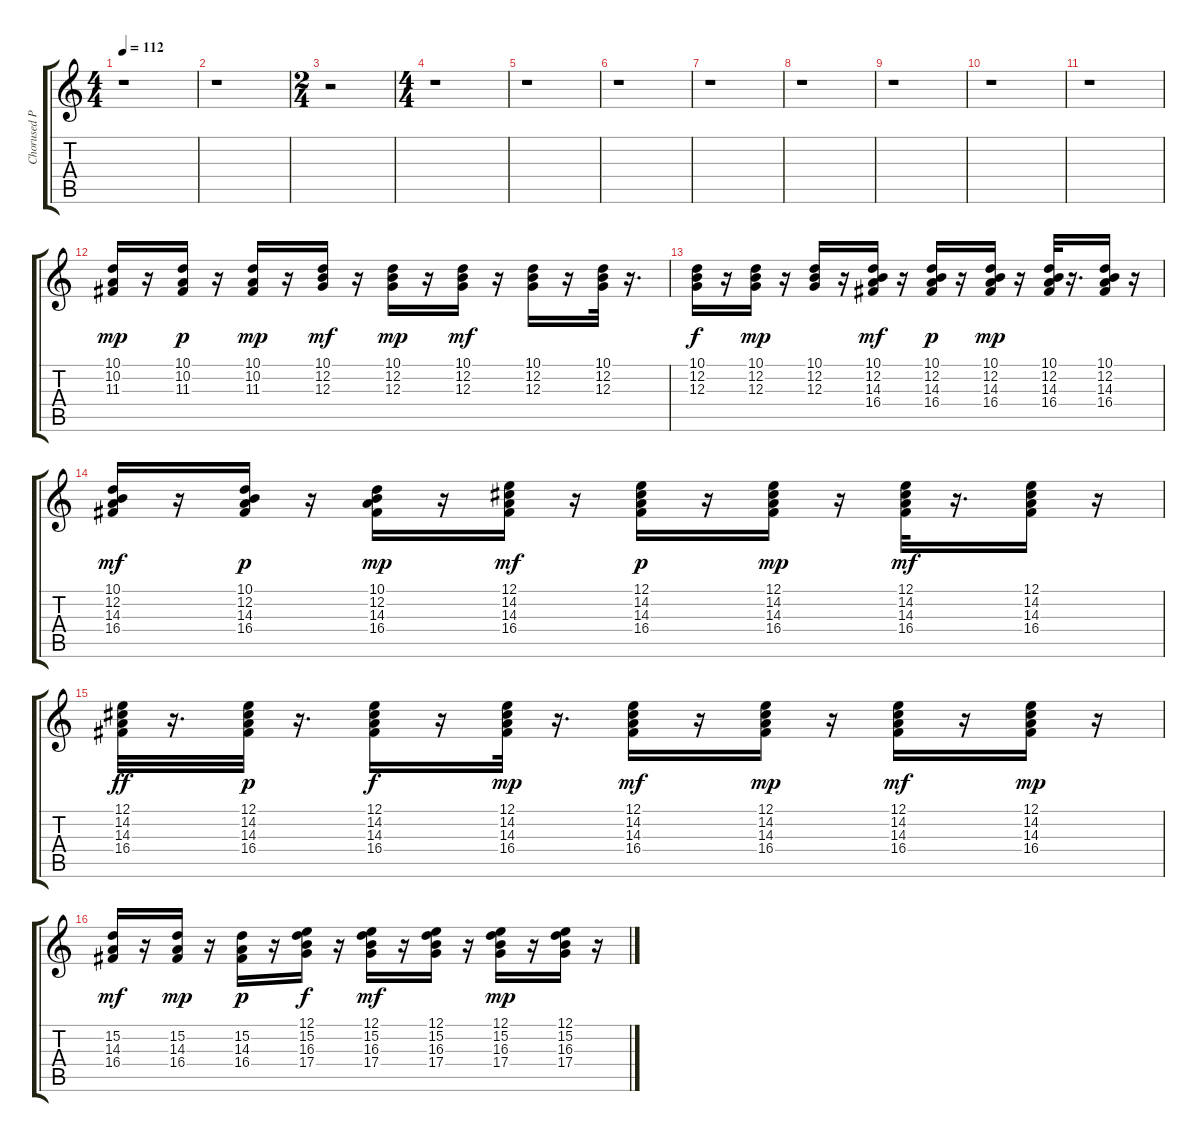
\track ("Chorused Piano" "Chorused P") {instrument electricpiano2}
\staff {score tabs}
\tuning (E4 B3 G3 D3 A2 E2) {hide}
\ts (4 4)
\tempo 112
\clef g2
\ks c
r.1{dy mf} |
r.1 |
\ts (2 4)
r.2 |
\ts (4 4)
r.1 |
r.1 |
r.1 |
r.1 |
r.1 |
r.1 |
r.1 |
r.1 |
(10.1 10.2 11.3).16{dy mp} r.16 (10.1 10.2 11.3).16{dy p} r.16 (10.1 10.2 11.3).16{dy mp} r.16 (10.1 12.2 12.3).16{dy mf} r.16 (10.1 12.2 12.3).16{dy mp} r.16 (10.1 12.2 12.3).16{dy mf} r.16 (10.1 12.2 12.3).16 r.16 (10.1 12.2 12.3).32 r.16{d} |
(10.1 12.2 12.3).16{dy f} r.16 (10.1 12.2 12.3).16{dy mp} r.16 (10.1 12.2 12.3).16 r.16 (10.1 12.2 14.3 16.4).16{dy mf} r.16 (10.1 12.2 14.3 16.4).16{dy p} r.16 (10.1 12.2 14.3 16.4).16{dy mp} r.16 (10.1 12.2 14.3 16.4).32 r.16{d} (10.1 12.2 14.3 16.4).16 r.16 |
(10.1 12.2 14.3 16.4).16{dy mf} r.16 (10.1 12.2 14.3 16.4).16{dy p} r.16 (10.1 12.2 14.3 16.4).16{dy mp} r.16 (12.1 14.2 14.3 16.4).16{dy mf} r.16 (12.1 14.2 14.3 16.4).16{dy p} r.16 (12.1 14.2 14.3 16.4).16{dy mp} r.16 (12.1 14.2 14.3 16.4).32{dy mf} r.16{d} (12.1 14.2 14.3 16.4).16 r.16 |
(12.1 14.2 14.3 16.4).32{dy ff} r.16{d} (12.1 14.2 14.3 16.4).32{dy p} r.16{d} (12.1 14.2 14.3 16.4).16{dy f} r.16 (12.1 14.2 14.3 16.4).32{dy mp} r.16{d} (12.1 14.2 14.3 16.4).16{dy mf} r.16 (12.1 14.2 14.3 16.4).16{dy mp} r.16 (12.1 14.2 14.3 16.4).16{dy mf} r.16 (12.1 14.2 14.3 16.4).16{dy mp} r.16 |
(15.2 14.3 16.4).16{dy mf} r.16 (15.2 14.3 16.4).16{dy mp} r.16 (15.2 14.3 16.4).16{dy p} r.16 (12.1 15.2 16.3 17.4).16{dy f} r.16 (12.1 15.2 16.3 17.4).16{dy mf} r.16 (12.1 15.2 16.3 17.4).16 r.16 (12.1 15.2 16.3 17.4).16{dy mp} r.16 (12.1 15.2 16.3 17.4).16 r.16
